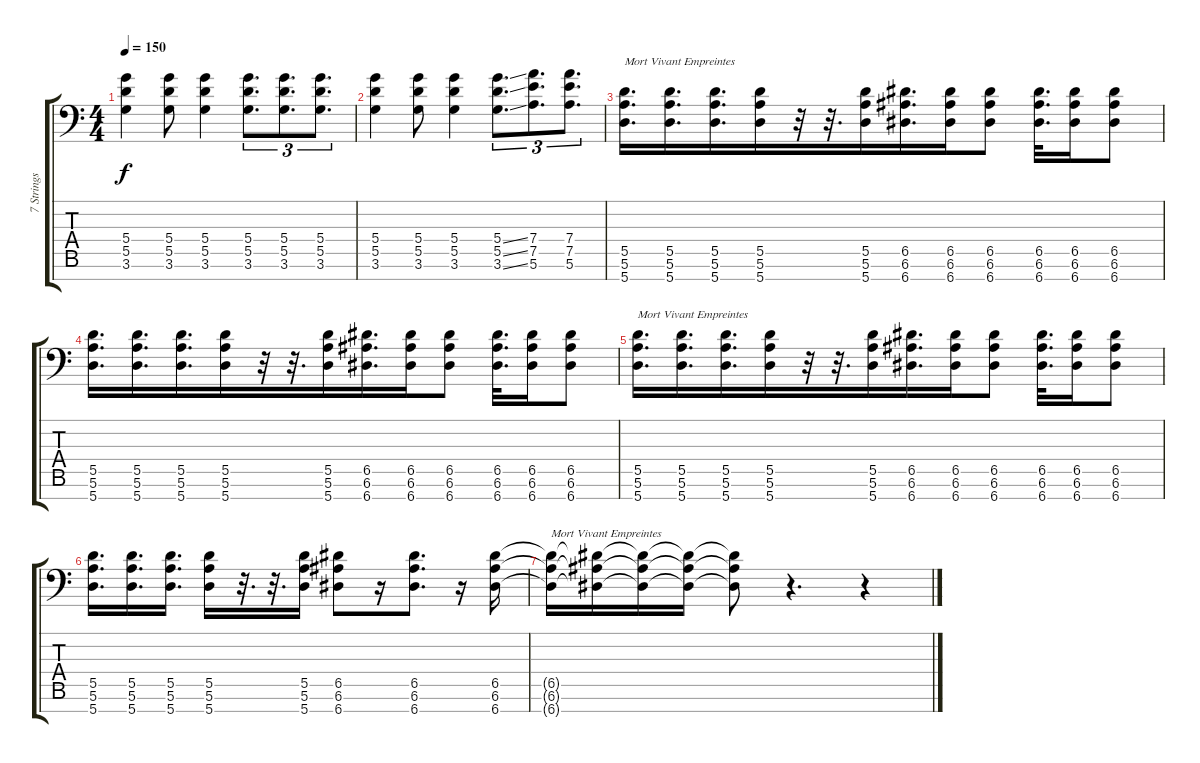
\track ("7 Strings Guitar AEADGBE Tuning" "7 Strings ") {instrument distortionguitar}
\staff {score tabs}
\tuning (E4 B3 G3 D3 A2 E2 A1) {hide}
\ts (4 4)
\tempo 150
\clef f4
\ks c
(5.4 5.5 3.6).4{dy f} (5.4 5.5 3.6).8 (5.4 5.5 3.6).4 (5.4 5.5 3.6).8{d tu (3 2) beam merge} (5.4 5.5 3.6).8{d tu (3 2)} (5.4 5.5 3.6).8{d tu (3 2)} |
(5.4 5.5 3.6).4 (5.4 5.5 3.6).8 (5.4 5.5 3.6).4 (5.4{ss} 5.5{ss} 3.6{ss}).8{d tu (3 2) beam merge} (7.4 7.5 5.6).8{d tu (3 2)} (7.4 7.5 5.6).8{d tu (3 2)} |
(5.5 5.6 5.7).16{d txt "Mort Vivant Empreintes"} (5.5 5.6 5.7).16{d} (5.5 5.6 5.7).16{d beam merge} (5.5 5.6 5.7).16 r.32 r.32{d} (5.5 5.6 5.7).16 (6.5 6.6 6.7).16{d beam merge} (6.5 6.6 6.7).16 (6.5 6.6 6.7).8 (6.5 6.6 6.7).32{d beam merge} (6.5 6.6 6.7).16 (6.5 6.6 6.7).8 |
(5.5 5.6 5.7).16{d} (5.5 5.6 5.7).16{d} (5.5 5.6 5.7).16{d beam merge} (5.5 5.6 5.7).16 r.32 r.32{d} (5.5 5.6 5.7).16 (6.5 6.6 6.7).16{d beam merge} (6.5 6.6 6.7).16 (6.5 6.6 6.7).8 (6.5 6.6 6.7).32{d beam merge} (6.5 6.6 6.7).16 (6.5 6.6 6.7).8 |
(5.5 5.6 5.7).16{d txt "Mort Vivant Empreintes"} (5.5 5.6 5.7).16{d} (5.5 5.6 5.7).16{d beam merge} (5.5 5.6 5.7).16 r.32 r.32{d} (5.5 5.6 5.7).16 (6.5 6.6 6.7).16{d beam merge} (6.5 6.6 6.7).16 (6.5 6.6 6.7).8 (6.5 6.6 6.7).32{d beam merge} (6.5 6.6 6.7).16 (6.5 6.6 6.7).8 |
(5.5 5.6 5.7).16{d} (5.5 5.6 5.7).16{d} (5.5 5.6 5.7).16{d} (5.5 5.6 5.7).16 r.32{d} r.32{d} (5.5 5.6 5.7).16 (6.5 6.6 6.7).8 r.16{beam merge} (6.5 6.6 6.7).8{d} r.16 (6.5 6.6 6.7).16 |
(6.5{t} 6.6{t} 6.7{t}).16{txt "Mort Vivant Empreintes"} (6.5{t} 6.6{t} 6.7{t}).16 (6.5{t} 6.6{t} 6.7{t}).16 (6.5{t} 6.6{t} 6.7{t}).16 (6.5{t} 6.6{t} 6.7{t}).8 r.4{d} r.4
